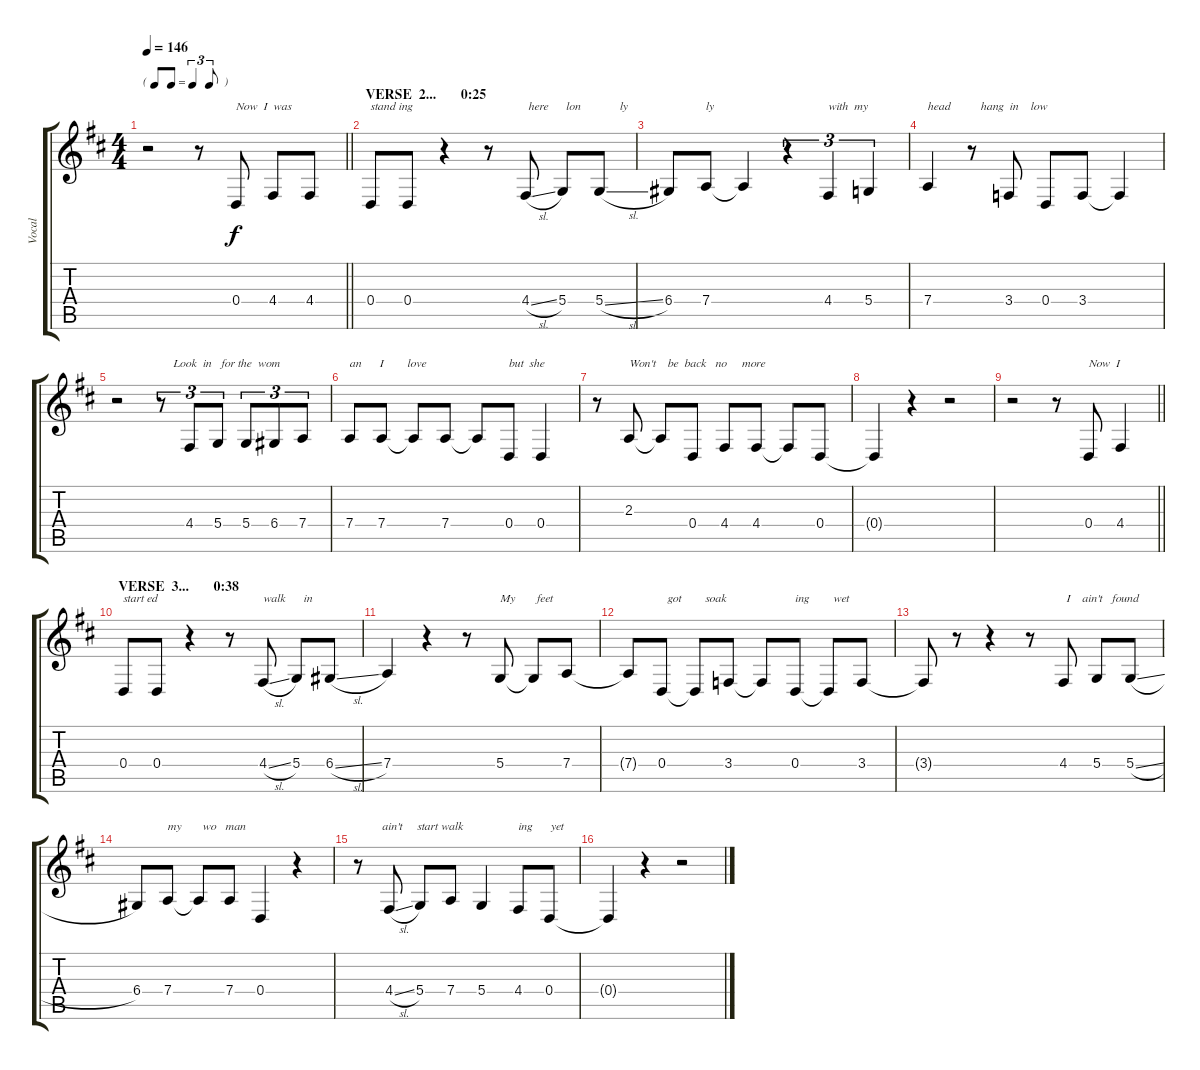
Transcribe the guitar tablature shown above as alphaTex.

\track ("Vocal" "Vocal") {instrument sopranosax}
\staff {score tabs}
\tuning (E4 B3 G3 D3 A2 E2) {hide}
\ts (4 4)
\tf triplet8th
\tempo 146
\clef g2
\barLineRight lightlight
\ks d
r.2{dy f} r.8 0.4.8{txt "Now  I  was"} 4.4.8 4.4.8 |
\section ("" "VERSE  2...       0:25")
0.4.8{txt "stand ing"} 0.4.8 r.4 r.8 4.4{sl}.8{txt " here      lon             ly"} 5.4.8 5.4{sl}.8 |
6.4.8 7.4.8{txt "ly"} 7.4{t}.4 r.4{tu (3 2)} 4.4.4{tu (3 2) txt "with  my"} 5.4.4{tu (3 2)} |
7.4.4{txt "head          hang  in    low"} r.8 3.4.8 0.4.8 3.4.8 3.4{t}.4 |
r.2 r.8{tu (3 2) txt "    Look  in   for the  wom "} 4.4.8{tu (3 2)} 5.4.8{tu (3 2)} 5.4.8{tu (3 2)} 6.4.8{tu (3 2)} 7.4.8{tu (3 2)} |
7.4.8{txt "an      I        love "} 7.4.8 7.4{t}.8 7.4.8 7.4{t}.8 0.4.8{txt "but  she"} 0.4.4 |
r.8 2.3.8{txt "Won't    be  back   no     more"} 2.3{t}.8 0.4.8 4.4.8 4.4.8 4.4{t}.8 0.4.8 |
0.4{t}.4 r.4 r.2 |
\barLineRight lightlight
r.2 r.8 0.4.8{txt "Now  I  "} 4.4.4 |
\section ("" "VERSE  3...       0:38")
0.4.8{txt "start ed"} 0.4.8 r.4 r.8 4.4{sl}.8{txt "walk      in"} 5.4.8 6.4{sl}.8 |
7.4.4 r.4 r.8 5.4.8{txt "My       feet"} 5.4{t}.8 7.4.8 |
7.4{t}.8 0.4.8{txt "  got        soak   "} 0.4{t}.8 3.4.8 3.4{t}.8 0.4.8{txt "ing        wet"} 0.4{t}.8 3.4.8 |
3.4{t}.8 r.8 r.4 r.8 4.4.8{txt " I    ain't   found"} 5.4.8 5.4{sl}.8 |
6.4.8 7.4.8{txt "my       wo   man"} 7.4{t}.8 7.4.8 0.4.4 r.4 |
r.8{txt "        ain't     start walk"} 4.4{sl}.8 5.4.8 7.4.8 5.4.4 4.4.8{txt "ing      yet"} 0.4.8 |
0.4{t}.4 r.4 r.2
